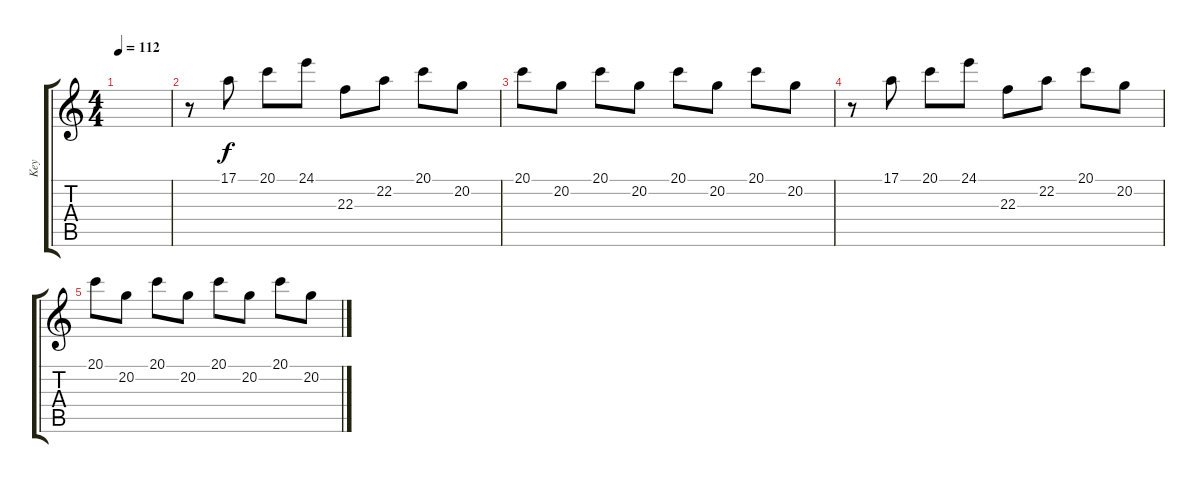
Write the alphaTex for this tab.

\track ("Key" "Key") {instrument stringensemble1}
\staff {score tabs}
\tuning (E4 B3 G3 D3 A2 E2) {hide}
\ts (4 4)
\tempo 112
\clef g2
\ks c
|
r.8 17.1.8 20.1.8 24.1.8 22.3.8 22.2.8 20.1.8 20.2.8 |
20.1.8 20.2.8 20.1.8 20.2.8 20.1.8 20.2.8 20.1.8 20.2.8 |
r.8 17.1.8 20.1.8 24.1.8 22.3.8 22.2.8 20.1.8 20.2.8 |
20.1.8 20.2.8 20.1.8 20.2.8 20.1.8 20.2.8 20.1.8 20.2.8
